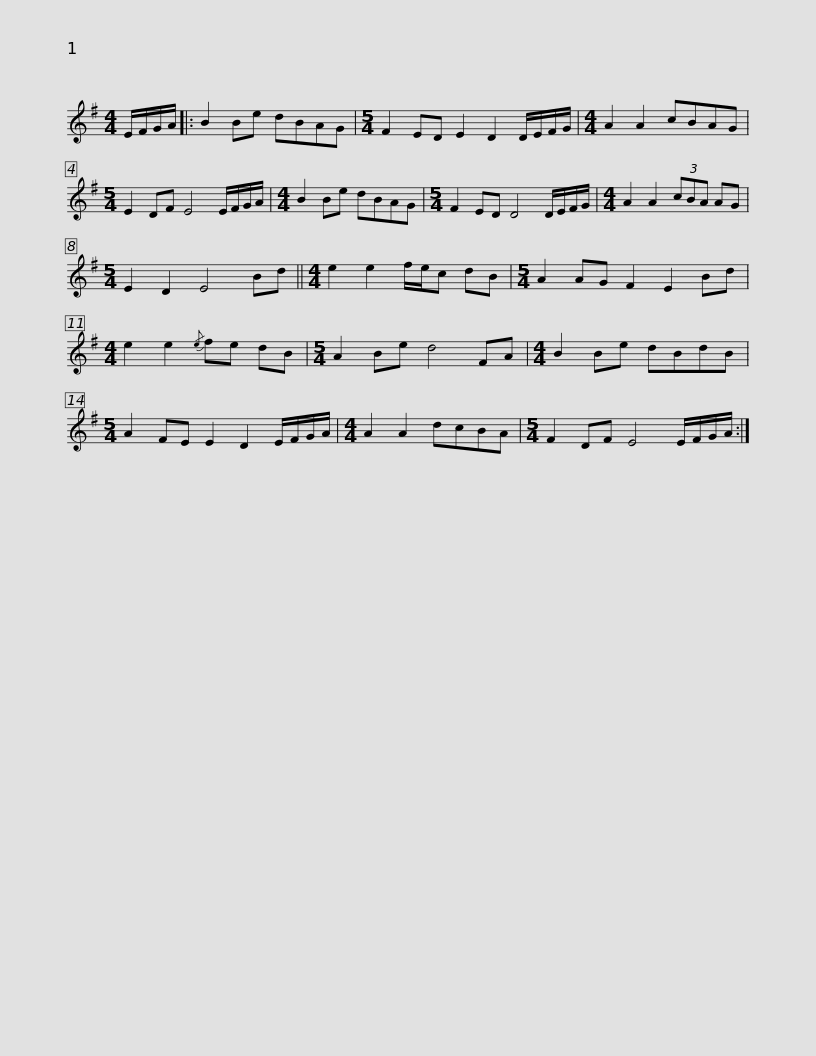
X:1
L:1/8
M:4/4
I:linebreak $
K:Emin
V:1 treble
V:1
 E/F/G/A/ |: B2 Be dBAG |[M:5/4] F2 ED E2 D2 D/E/F/G/ |[M:4/4] A2 A2 cBAG |[M:5/4] E2 DF E4 E/F/G/A/ |$ %5
[M:4/4] B2 Be dBAG |[M:5/4] F2 ED D4 D/E/F/G/ |[M:4/4] A2 A2 (3cBA AG |[M:5/4] E2 D2 E4 Bd ||[M:4/4] e2 e2 f/e/c dB |$ %10
[M:5/4] A2 AG F2 E2 Bd |[M:4/4] e2 e2{/e} fe dB |[M:5/4] A2 Be d4 FA |[M:4/4] B2 Be dBdB |[M:5/4] A2 FE E2 D2 E/F/G/A/ |$ %15
[M:4/4] A2 A2 dcBA |[M:5/4] F2 DF E4 E/F/G/A/ :| %17
